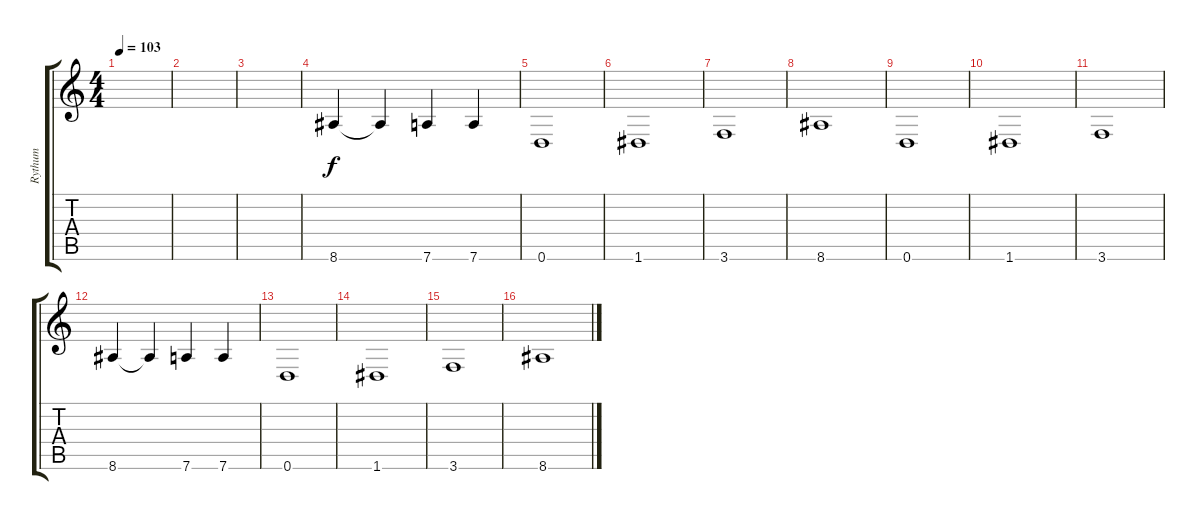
\track ("Rythum" "Rythum") {instrument distortionguitar}
\staff {score tabs}
\tuning (D4 A3 F3 C3 G2 D2) {hide}
\ts (4 4)
\tempo 103
\clef g2
\ks c
|
|
|
8.6.4{volume 10} 8.6{t}.4 7.6.4 7.6.4 |
0.6.1 |
1.6.1 |
3.6.1 |
8.6.1 |
0.6.1 |
1.6.1 |
3.6.1 |
8.6.4 8.6{t}.4 7.6.4 7.6.4 |
0.6.1 |
1.6.1 |
3.6.1 |
8.6.1
